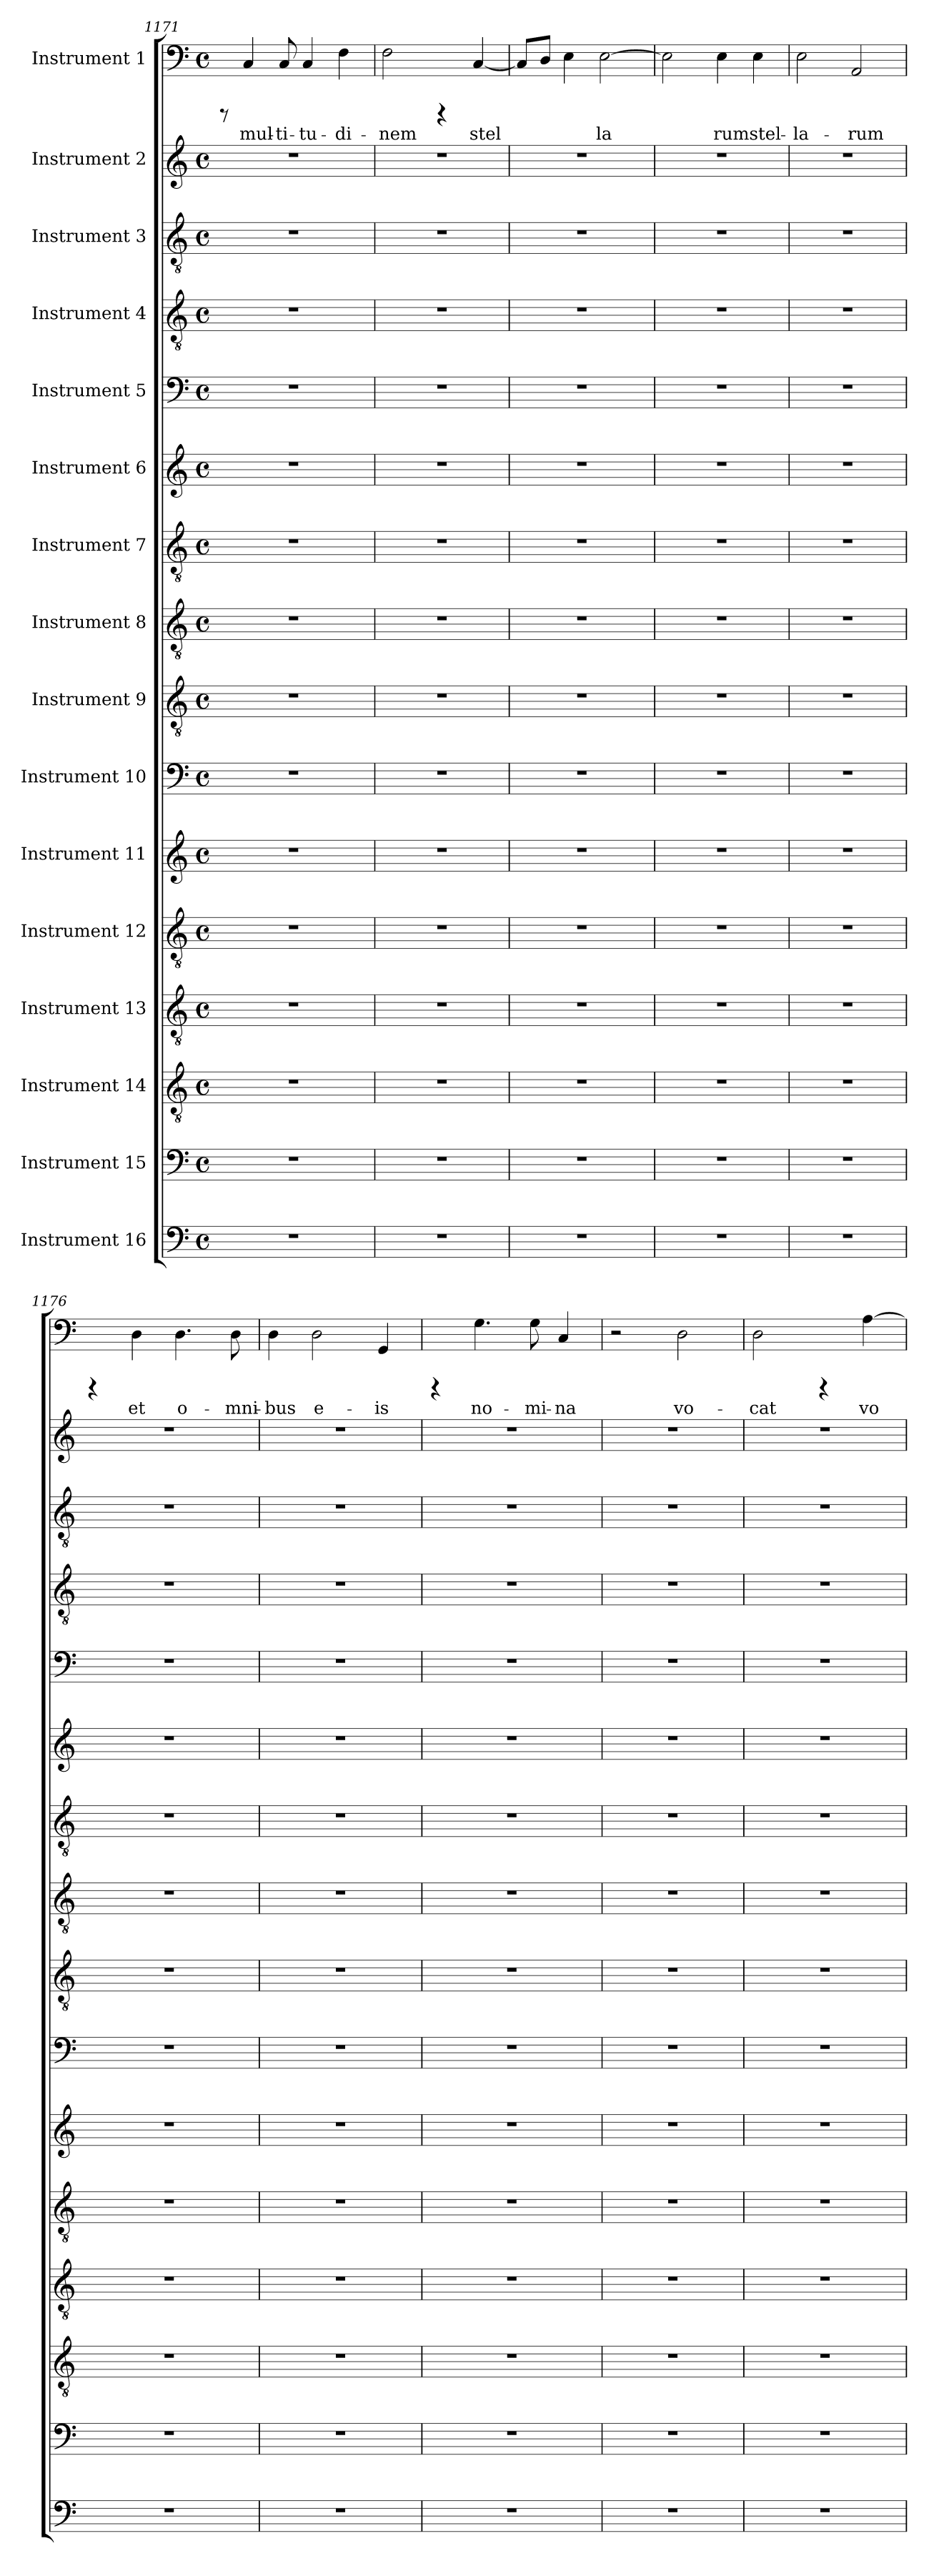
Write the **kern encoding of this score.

**kern	**kern	**kern	**kern	**kern	**kern	**kern	**kern	**kern	**kern	**kern	**kern	**kern	**kern	**kern	**kern	**text
*part16	*part15	*part14	*part13	*part12	*part11	*part10	*part9	*part8	*part7	*part6	*part5	*part4	*part3	*part2	*part1	*part1
*staff16	*staff15	*staff14	*staff13	*staff12	*staff11	*staff10	*staff9	*staff8	*staff7	*staff6	*staff5	*staff4	*staff3	*staff2	*staff1	*staff1
*I"Instrument 16	*I"Instrument 15	*I"Instrument 14	*I"Instrument 13	*I"Instrument 12	*I"Instrument 11	*I"Instrument 10	*I"Instrument 9	*I"Instrument 8	*I"Instrument 7	*I"Instrument 6	*I"Instrument 5	*I"Instrument 4	*I"Instrument 3	*I"Instrument 2	*I"Instrument 1	*
*clefF4	*clefF4	*clefGv2	*clefGv2	*clefGv2	*clefG2	*clefF4	*clefGv2	*clefGv2	*clefGv2	*clefG2	*clefF4	*clefGv2	*clefGv2	*clefG2	*clefF4	*
*k[]	*k[]	*k[]	*k[]	*k[]	*k[]	*k[]	*k[]	*k[]	*k[]	*k[]	*k[]	*k[]	*k[]	*k[]	*k[]	*
*C:	*C:	*C:	*C:	*C:	*C:	*C:	*C:	*C:	*C:	*C:	*C:	*C:	*C:	*C:	*C:	*
*M4/4	*M4/4	*M4/4	*M4/4	*M4/4	*M4/4	*M4/4	*M4/4	*M4/4	*M4/4	*M4/4	*M4/4	*M4/4	*M4/4	*M4/4	*M4/4	*
*met(c)	*met(c)	*met(c)	*met(c)	*met(c)	*met(c)	*met(c)	*met(c)	*met(c)	*met(c)	*met(c)	*met(c)	*met(c)	*met(c)	*met(c)	*met(c)	*
=1171	=1171	=1171	=1171	=1171	=1171	=1171	=1171	=1171	=1171	=1171	=1171	=1171	=1171	=1171	=1171	=1171
1r	1r	1r	1r	1r	1r	1r	1r	1r	1r	1r	1r	1r	1r	1r	8rCCC	.
!	!	!	!	!	!	!	!	!	!	!	!	!	!	!	!	!LO:LY:b:cj
.	.	.	.	.	.	.	.	.	.	.	.	.	.	.	4C/	mul-
!	!	!	!	!	!	!	!	!	!	!	!	!	!	!	!	!LO:LY:b:cj
.	.	.	.	.	.	.	.	.	.	.	.	.	.	.	8C/	-ti-
!	!	!	!	!	!	!	!	!	!	!	!	!	!	!	!	!LO:LY:b:cj
.	.	.	.	.	.	.	.	.	.	.	.	.	.	.	4C/	-tu-
!	!	!	!	!	!	!	!	!	!	!	!	!	!	!	!	!LO:LY:b:cj
.	.	.	.	.	.	.	.	.	.	.	.	.	.	.	4F\	-di-
=1172	=1172	=1172	=1172	=1172	=1172	=1172	=1172	=1172	=1172	=1172	=1172	=1172	=1172	=1172	=1172	=1172
!	!	!	!	!	!	!	!	!	!	!	!	!	!	!	!	!LO:LY:b:cj
1r	1r	1r	1r	1r	1r	1r	1r	1r	1r	1r	1r	1r	1r	1r	2F\	-nem
.	.	.	.	.	.	.	.	.	.	.	.	.	.	.	4rCCC	.
!	!	!	!	!	!	!	!	!	!	!	!	!	!	!	!	!LO:LY:b:cj
.	.	.	.	.	.	.	.	.	.	.	.	.	.	.	[<4C/	stel-
=1173	=1173	=1173	=1173	=1173	=1173	=1173	=1173	=1173	=1173	=1173	=1173	=1173	=1173	=1173	=1173	=1173
!	!	!	!	!	!	!	!	!	!	!	!	!	!	!	!	!LO:LY:b:cj
1r	1r	1r	1r	1r	1r	1r	1r	1r	1r	1r	1r	1r	1r	1r	8C/L]	--
!	!	!	!	!	!	!	!	!	!	!	!	!	!	!	!	!LO:LY:b:cj
.	.	.	.	.	.	.	.	.	.	.	.	.	.	.	8D/J	--
!	!	!	!	!	!	!	!	!	!	!	!	!	!	!	!	!LO:LY:b:cj
.	.	.	.	.	.	.	.	.	.	.	.	.	.	.	4E\	--
!	!	!	!	!	!	!	!	!	!	!	!	!	!	!	!	!LO:LY:b:cj
.	.	.	.	.	.	.	.	.	.	.	.	.	.	.	[>2E\	-la-
=1174	=1174	=1174	=1174	=1174	=1174	=1174	=1174	=1174	=1174	=1174	=1174	=1174	=1174	=1174	=1174	=1174
!	!	!	!	!	!	!	!	!	!	!	!	!	!	!	!	!LO:LY:b:cj
1r	1r	1r	1r	1r	1r	1r	1r	1r	1r	1r	1r	1r	1r	1r	2E\]	--
!	!	!	!	!	!	!	!	!	!	!	!	!	!	!	!	!LO:LY:b:cj
.	.	.	.	.	.	.	.	.	.	.	.	.	.	.	4E\	-rum
!	!	!	!	!	!	!	!	!	!	!	!	!	!	!	!	!LO:LY:b:cj
.	.	.	.	.	.	.	.	.	.	.	.	.	.	.	4E\	stel-
=1175	=1175	=1175	=1175	=1175	=1175	=1175	=1175	=1175	=1175	=1175	=1175	=1175	=1175	=1175	=1175	=1175
!	!	!	!	!	!	!	!	!	!	!	!	!	!	!	!	!LO:LY:b:cj
1r	1r	1r	1r	1r	1r	1r	1r	1r	1r	1r	1r	1r	1r	1r	2E\	-la-
!	!	!	!	!	!	!	!	!	!	!	!	!	!	!	!	!LO:LY:b:cj
.	.	.	.	.	.	.	.	.	.	.	.	.	.	.	2AA/	-rum
!!LO:LB:g=z
=1176	=1176	=1176	=1176	=1176	=1176	=1176	=1176	=1176	=1176	=1176	=1176	=1176	=1176	=1176	=1176	=1176
1r	1r	1r	1r	1r	1r	1r	1r	1r	1r	1r	1r	1r	1r	1r	4rCCC	.
!	!	!	!	!	!	!	!	!	!	!	!	!	!	!	!	!LO:LY:b:cj
.	.	.	.	.	.	.	.	.	.	.	.	.	.	.	4D\	et
!	!	!	!	!	!	!	!	!	!	!	!	!	!	!	!	!LO:LY:b:cj
.	.	.	.	.	.	.	.	.	.	.	.	.	.	.	4.D\	o-
!	!	!	!	!	!	!	!	!	!	!	!	!	!	!	!	!LO:LY:b:cj
.	.	.	.	.	.	.	.	.	.	.	.	.	.	.	8D\	-mni-
=1177	=1177	=1177	=1177	=1177	=1177	=1177	=1177	=1177	=1177	=1177	=1177	=1177	=1177	=1177	=1177	=1177
!	!	!	!	!	!	!	!	!	!	!	!	!	!	!	!	!LO:LY:b:cj
1r	1r	1r	1r	1r	1r	1r	1r	1r	1r	1r	1r	1r	1r	1r	4D\	-bus
!	!	!	!	!	!	!	!	!	!	!	!	!	!	!	!	!LO:LY:b:cj
.	.	.	.	.	.	.	.	.	.	.	.	.	.	.	2D\	e-
!	!	!	!	!	!	!	!	!	!	!	!	!	!	!	!	!LO:LY:b:cj
.	.	.	.	.	.	.	.	.	.	.	.	.	.	.	4GG/	-is
=1178	=1178	=1178	=1178	=1178	=1178	=1178	=1178	=1178	=1178	=1178	=1178	=1178	=1178	=1178	=1178	=1178
1r	1r	1r	1r	1r	1r	1r	1r	1r	1r	1r	1r	1r	1r	1r	4rCCC	.
!	!	!	!	!	!	!	!	!	!	!	!	!	!	!	!	!LO:LY:b:cj
.	.	.	.	.	.	.	.	.	.	.	.	.	.	.	4.G\	no-
!	!	!	!	!	!	!	!	!	!	!	!	!	!	!	!	!LO:LY:b:cj
.	.	.	.	.	.	.	.	.	.	.	.	.	.	.	8G\	-mi-
!	!	!	!	!	!	!	!	!	!	!	!	!	!	!	!	!LO:LY:b:cj
.	.	.	.	.	.	.	.	.	.	.	.	.	.	.	4C/	-na
=1179	=1179	=1179	=1179	=1179	=1179	=1179	=1179	=1179	=1179	=1179	=1179	=1179	=1179	=1179	=1179	=1179
1r	1r	1r	1r	1r	1r	1r	1r	1r	1r	1r	1r	1r	1r	1r	2r	.
!	!	!	!	!	!	!	!	!	!	!	!	!	!	!	!	!LO:LY:b:cj
.	.	.	.	.	.	.	.	.	.	.	.	.	.	.	2D\	vo-
=1180	=1180	=1180	=1180	=1180	=1180	=1180	=1180	=1180	=1180	=1180	=1180	=1180	=1180	=1180	=1180	=1180
!	!	!	!	!	!	!	!	!	!	!	!	!	!	!	!	!LO:LY:b:cj
1r	1r	1r	1r	1r	1r	1r	1r	1r	1r	1r	1r	1r	1r	1r	2D\	-cat
.	.	.	.	.	.	.	.	.	.	.	.	.	.	.	4rCCC	.
!	!	!	!	!	!	!	!	!	!	!	!	!	!	!	!	!LO:LY:b:cj
.	.	.	.	.	.	.	.	.	.	.	.	.	.	.	[>4A\	vo-
=	=	=	=	=	=	=	=	=	=	=	=	=	=	=	=	=
*-	*-	*-	*-	*-	*-	*-	*-	*-	*-	*-	*-	*-	*-	*-	*-	*-
